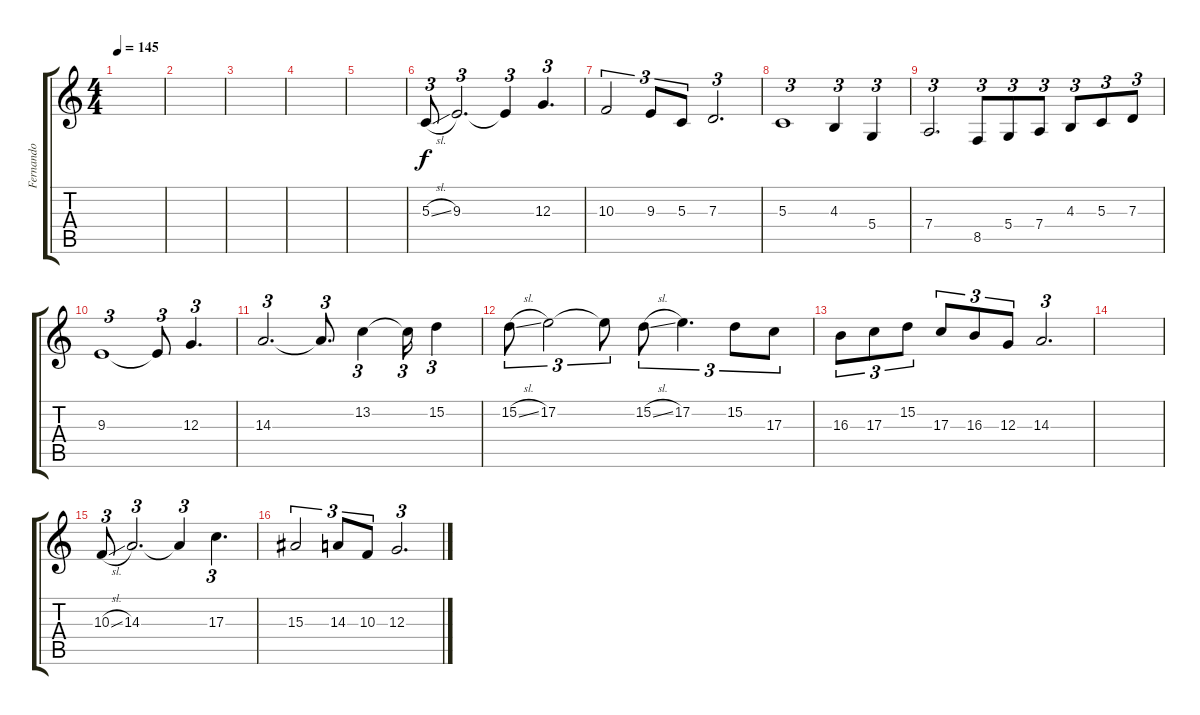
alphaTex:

\track ("Fernando" "Fernando") {instrument flute}
\staff {score tabs}
\tuning (E4 B3 G3 D3 A2 E2) {hide}
\ts (4 4)
\tempo 145
\clef g2
\ks c
|
|
|
|
|
5.3{sl}.8{tu (3 2)} 9.3.2{d tu (3 2)} 9.3{t}.4{tu (3 2)} 12.3.4{d tu (3 2)} |
10.3.2{tu (3 2)} 9.3.8{tu (3 2)} 5.3.8{tu (3 2)} 7.3.2{d tu (3 2)} |
5.3.1{tu (3 2)} 4.3.4{tu (3 2)} 5.4.4{tu (3 2)} |
7.4.2{d tu (3 2)} 8.5.8{tu (3 2)} 5.4.8{tu (3 2)} 7.4.8{tu (3 2)} 4.3.8{tu (3 2)} 5.3.8{tu (3 2)} 7.3.8{tu (3 2)} |
9.3.1{tu (3 2)} 9.3{t}.8{tu (3 2)} 12.3.4{d tu (3 2)} |
14.3.2{d tu (3 2)} 14.3{t}.8{d tu (3 2)} 13.2.4{tu (3 2)} 13.2{t}.16{tu (3 2)} 15.2.4{tu (3 2)} |
15.2{sl}.8{tu (3 2)} 17.2.2{tu (3 2)} 17.2{t}.8{tu (3 2)} 15.2{sl}.8{tu (3 2)} 17.2.4{d tu (3 2)} 15.2.8{tu (3 2)} 17.3.8{tu (3 2)} |
16.3.8{tu (3 2)} 17.3.8{tu (3 2)} 15.2.8{tu (3 2)} 17.3.8{tu (3 2)} 16.3.8{tu (3 2)} 12.3.8{tu (3 2)} 14.3.2{d tu (3 2)} |
|
10.3{sl}.8{tu (3 2)} 14.3.2{d tu (3 2)} 14.3{t}.4{tu (3 2)} 17.3.4{d tu (3 2)} |
15.3.2{tu (3 2)} 14.3.8{tu (3 2)} 10.3.8{tu (3 2)} 12.3.2{d tu (3 2)}
